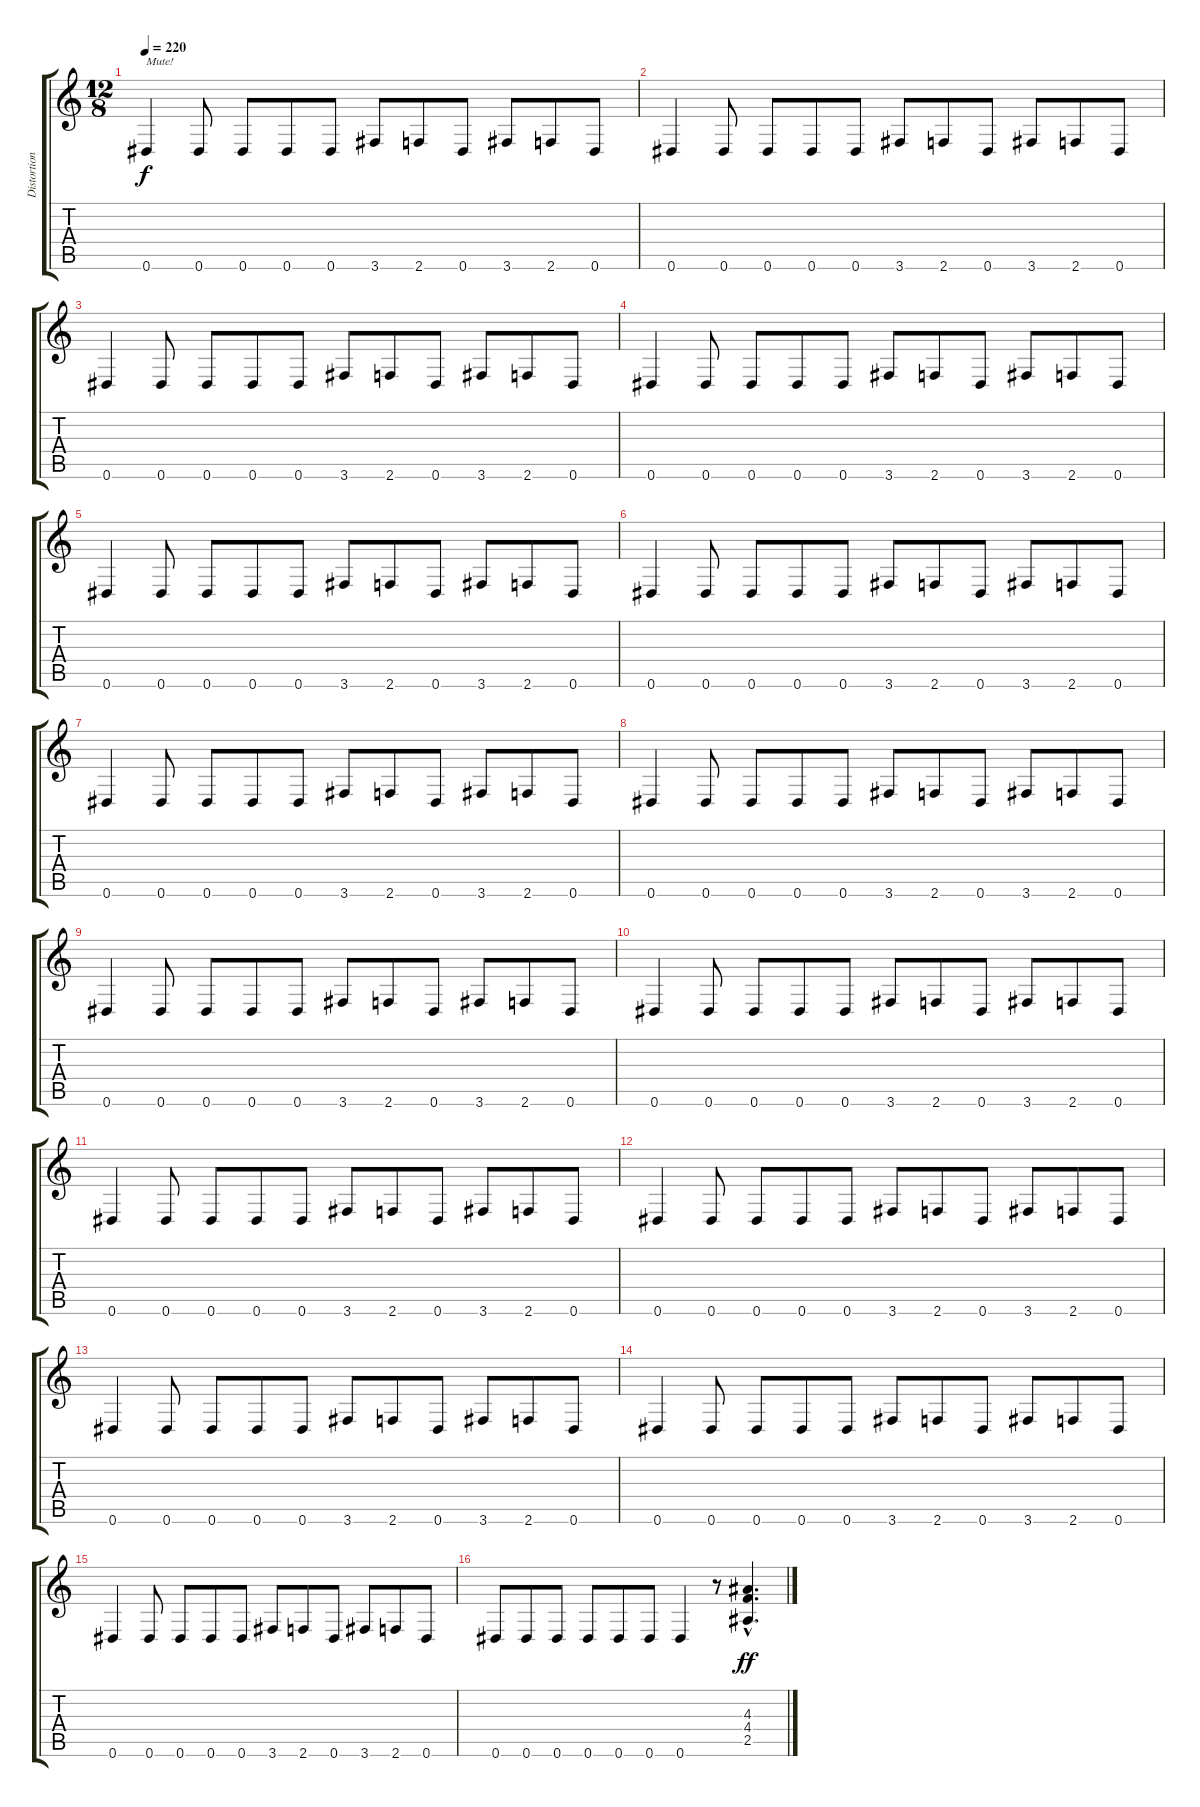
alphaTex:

\track ("Distortion Guitar" "Distortion") {instrument distortionguitar}
\staff {score tabs}
\tuning (Eb4 Bb3 Gb3 Db3 Ab2 Eb2) {hide}
\ts (12 8)
\tempo 220
\clef g2
\ks c
0.6.4{txt "Mute!" dy f instrument electricguitarmuted} 0.6.8 0.6.8 0.6.8 0.6.8 3.6.8 2.6.8 0.6.8 3.6.8 2.6.8 0.6.8 |
0.6.4{instrument electricguitarmuted} 0.6.8 0.6.8 0.6.8 0.6.8 3.6.8 2.6.8 0.6.8 3.6.8 2.6.8 0.6.8 |
0.6.4 0.6.8 0.6.8 0.6.8 0.6.8 3.6.8 2.6.8 0.6.8 3.6.8 2.6.8 0.6.8 |
0.6.4{instrument electricguitarmuted} 0.6.8 0.6.8 0.6.8 0.6.8 3.6.8 2.6.8 0.6.8 3.6.8 2.6.8 0.6.8 |
0.6.4 0.6.8 0.6.8 0.6.8 0.6.8 3.6.8 2.6.8 0.6.8 3.6.8 2.6.8 0.6.8 |
0.6.4{instrument electricguitarmuted} 0.6.8 0.6.8 0.6.8 0.6.8 3.6.8 2.6.8 0.6.8 3.6.8 2.6.8 0.6.8 |
0.6.4 0.6.8 0.6.8 0.6.8 0.6.8 3.6.8 2.6.8 0.6.8 3.6.8 2.6.8 0.6.8 |
0.6.4{instrument electricguitarmuted} 0.6.8 0.6.8 0.6.8 0.6.8 3.6.8 2.6.8 0.6.8 3.6.8 2.6.8 0.6.8 |
0.6.4 0.6.8 0.6.8 0.6.8 0.6.8 3.6.8 2.6.8 0.6.8 3.6.8 2.6.8 0.6.8 |
0.6.4{instrument electricguitarmuted} 0.6.8 0.6.8 0.6.8 0.6.8 3.6.8 2.6.8 0.6.8 3.6.8 2.6.8 0.6.8 |
0.6.4{instrument electricguitarmuted} 0.6.8 0.6.8 0.6.8 0.6.8 3.6.8 2.6.8 0.6.8 3.6.8 2.6.8 0.6.8 |
0.6.4{instrument electricguitarmuted} 0.6.8 0.6.8 0.6.8 0.6.8 3.6.8 2.6.8 0.6.8 3.6.8 2.6.8 0.6.8 |
0.6.4{instrument electricguitarmuted} 0.6.8 0.6.8 0.6.8 0.6.8 3.6.8 2.6.8 0.6.8 3.6.8 2.6.8 0.6.8 |
0.6.4 0.6.8 0.6.8 0.6.8 0.6.8 3.6.8 2.6.8 0.6.8 3.6.8 2.6.8 0.6.8 |
0.6.4{instrument electricguitarmuted} 0.6.8 0.6.8 0.6.8 0.6.8 3.6.8 2.6.8 0.6.8 3.6.8 2.6.8 0.6.8 |
0.6.8{instrument electricguitarmuted} 0.6.8 0.6.8 0.6.8 0.6.8 0.6.8 0.6.4 r.8 (4.3{hac} 4.4{hac} 2.5{hac}).4{d dy ff instrument distortionguitar}
